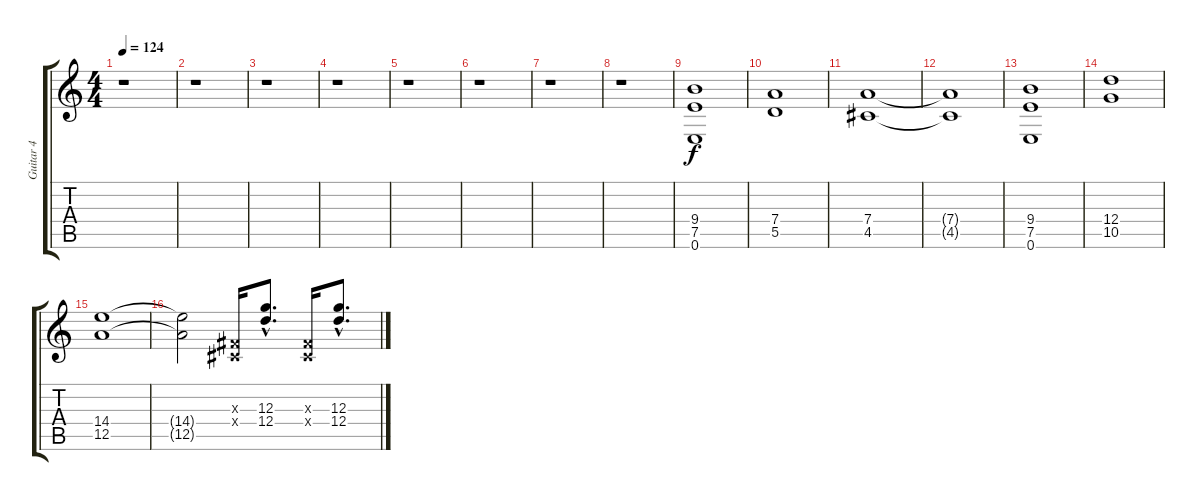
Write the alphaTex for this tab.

\track ("Guitar 4" "Guitar 4") {instrument distortionguitar}
\staff {score tabs}
\tuning (E4 B3 G3 D3 A2 E2) {hide}
\ts (4 4)
\tempo 124
\clef g2
\ks c
r.1{dy f} |
r.1 |
r.1 |
r.1 |
r.1 |
r.1 |
r.1 |
r.1 |
(9.4 7.5 0.6).1 |
(7.4 5.5).1 |
(7.4 4.5).1 |
(7.4{t} 4.5{t}).1 |
(9.4 7.5 0.6).1 |
(12.4 10.5).1 |
(14.4 12.5).1 |
(14.4{t} 12.5{t}).2 (-1.3{x} -1.4{x}).16 (12.3{hac} 12.4{hac}).8{d} (-1.3{x} -1.4{x}).16 (12.3{hac} 12.4{hac}).8{d}
